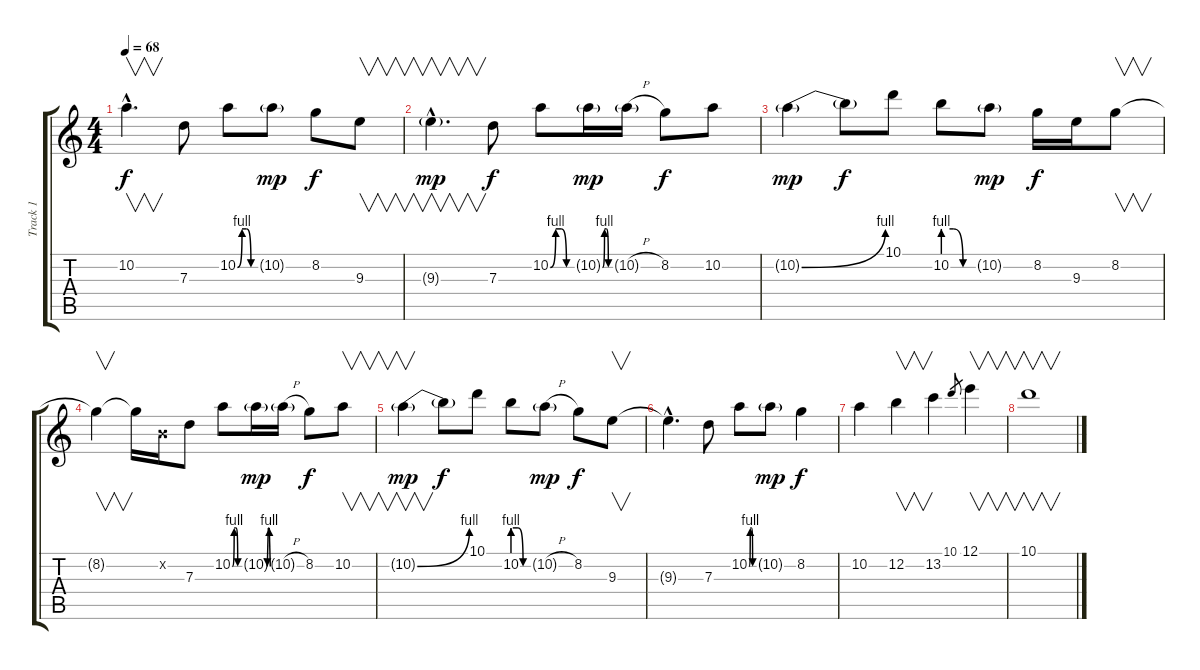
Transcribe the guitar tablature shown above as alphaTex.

\track ("Track 1" "Track 1") {instrument electricguitarclean}
\staff {score tabs}
\tuning (E4 B3 G3 D3 A2 E2) {hide}
\ts (4 4)
\tempo 68
\clef g2
\ks c
10.2{hac t}.4{v d dy f} 7.3.8 10.2{be (custom 0 0 15 4 30 4 45 0 60 0)}.8 10.2{g}.8{dy mp} 8.2.8{dy f} 9.3.8{v} |
9.3{g hac}.4{v d dy mp} 7.3.8{dy f} 10.2{be (custom 0 0 15 4 30 4 45 0 60 0)}.8 10.2{be (custom 0 0 15 4 30 4 45 0 60 0) g}.16{dy mp} 10.2{h g}.16 8.2.8{dy f} 10.2.8 |
10.2{be (bend 0 0 60 4) g}.4{dy mp} 10.2{t}.8{dy f} 10.1.8 10.2{be (custom 0 4 20 4 40 0 60 0)}.8 10.2{g}.8{dy mp} 8.2.16{dy f} 9.3.16 8.2.8{v} |
8.2{t}.4{v} 8.2{t}.16 0.2{x}.16 7.3.8 10.2{be (custom 0 0 15 4 30 4 45 0 60 0)}.8 10.2{be (custom 0 0 15 4 30 4 45 0 60 0) g}.16{dy mp} 10.2{h g}.16 8.2.8{dy f} 10.2.8{v} |
10.2{be (bend 0 0 60 4) g}.4{v dy mp} 10.2{t}.8{dy f} 10.1.8 10.2{be (custom 0 4 20 4 40 0 60 0)}.8 10.2{h g}.8{dy mp} 8.2.8{dy f} 9.3.8{v} |
9.3{hac t}.4{d} 7.3.8 10.2{be (custom 0 0 15 4 30 4 45 0 60 0)}.8 10.2{g}.8{dy mp} 8.2.4{dy f} |
10.2.4 12.2.4{v} 13.2.4{v} 10.1.8{gr} 12.1.4{v} |
10.1.1{v}
